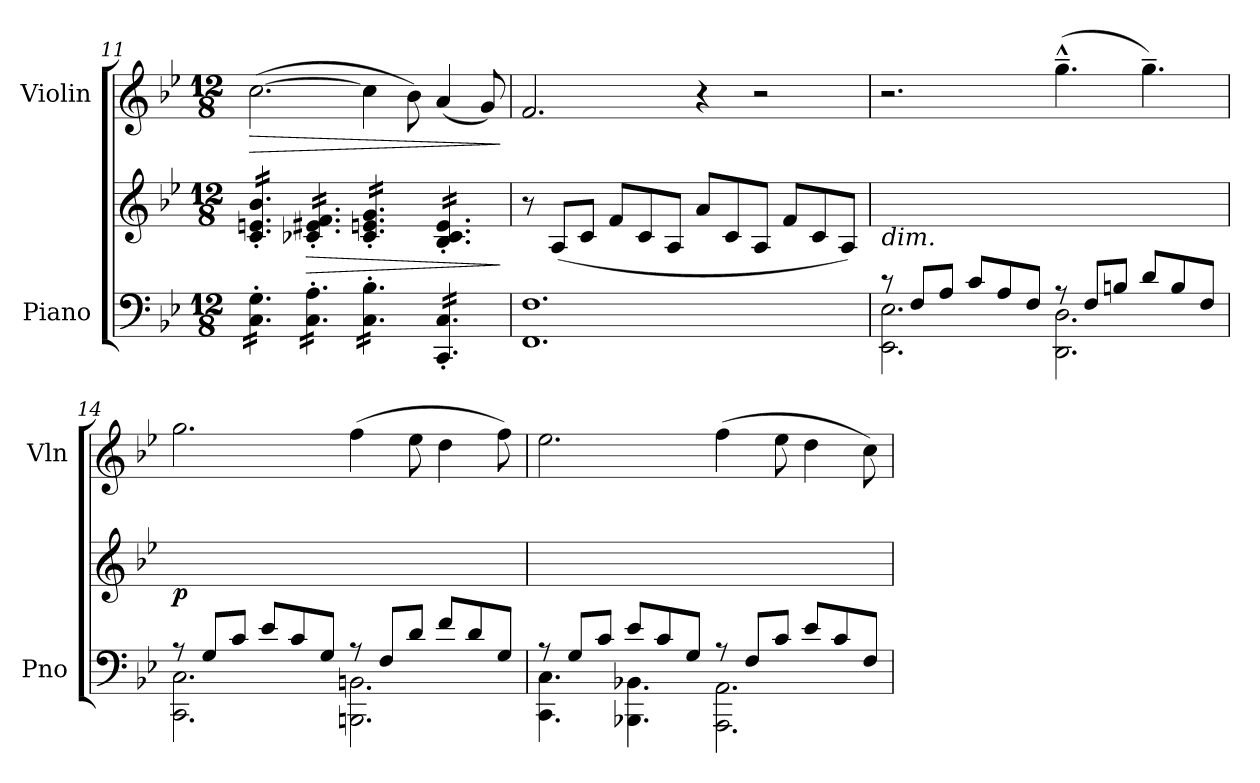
**kern	**kern	**dynam	**kern	**dynam
*part2	*part2	*part2	*part1	*part1
*staff3	*staff2	*staff2/3	*staff1	*staff1
*I"Piano	*	*	*I"Violin	*
*I'Pno	*	*	*I'Vln	*
*clefF4	*clefG2	*	*clefG2	*
*k[b-e-]	*k[b-e-]	*	*k[b-e-]	*
*M12/8	*M12/8	*	*M12/8	*
=11	=11	=11	=11	=11
!	!	!	!	!LO:HP:b
*tremolo	*	*	*	*
*	*tremolo	*	*	*
16C\' 16G\'LL	16c/' 16en/' 16b-/'LL	.	(>[2.cc\	>
16C\' 16G\'	16c/' 16en/' 16b-/'	.	.	.
16C\' 16G\'	16c/' 16en/' 16b-/'	.	.	.
16C\' 16G\'	16c/' 16en/' 16b-/'	.	.	.
16C\' 16G\'	16c/' 16en/' 16b-/'	.	.	.
16C\' 16G\'JJ	16c/' 16en/' 16b-/'JJ	.	.	.
!	!	!LO:HP:b	!	!
16C\' 16A\'LL	16c-X/' 16e#X/' 16f/'LL	>	.	.
16C\' 16A\'	16c-X/' 16e#X/' 16f/'	.	.	.
16C\' 16A\'	16c-X/' 16e#X/' 16f/'	.	.	.
16C\' 16A\'	16c-X/' 16e#X/' 16f/'	.	.	.
16C\' 16A\'	16c-X/' 16e#X/' 16f/'	.	.	.
16C\' 16A\'JJ	16c-X/' 16e#X/' 16f/'JJ	.	.	.
16C\' 16B-\'LL	16c-/' 16en/' 16g/'LL	.	4cc\]	.
16C\' 16B-\'	16c-/' 16en/' 16g/'	.	.	.
16C\' 16B-\'	16c-/' 16en/' 16g/'	.	.	.
16C\' 16B-\'	16c-/' 16en/' 16g/'	.	.	.
16C\' 16B-\'	16c-/' 16en/' 16g/'	.	8b-\)	.
16C\' 16B-\'JJ	16c-/' 16en/' 16g/'JJ	.	.	.
16CC/' 16C/'LL	16B-/' 16c-/' 16e/'LL	.	(<4a/	.
16CC/' 16C/'	16B-/' 16c-/' 16e/'	.	.	.
16CC/' 16C/'	16B-/' 16c-/' 16e/'	.	.	.
16CC/' 16C/'	16B-/' 16c-/' 16e/'	.	.	.
16CC/' 16C/'	16B-/' 16c-/' 16e/'	.	8g/)	.
16CC/' 16C/'JJ	16B-/' 16c-/' 16e/'JJ	.	.	.
*	*Xtremolo	*	*	*
*Xtremolo	*	*	*	*
.	.	]	.	]
!!LO:LB:g=z
=12	=12	=12	=12	=12
1.FF 1.F	8r	.	2.f/	.
.	(<8A/L	.	.	.
.	8c/J	.	.	.
.	8f/L	.	.	.
.	8c/	.	.	.
.	8A/J	.	.	.
.	8a/L	.	4r	.
.	8c/	.	.	.
.	8A/J	.	2r	.
.	8f/L	.	.	.
.	8c/	.	.	.
.	8A/J)	.	.	.
=13	=13	=13	=13	=13
*^	*	*	*	*
!	!	!LO:TX:b:i:t=dim.	!	!	!
8r	2.EE-\ 2.E-\	1.ryy	.	2.r	.
8F/L	.	.	.	.	.
8A/J	.	.	.	.	.
8c/L	.	.	.	.	.
8A/	.	.	.	.	.
8F/J	.	.	.	.	.
8r	2.DD\ 2.D\	.	.	(>4.gg~^^\	.
8F/L	.	.	.	.	.
8Bn/J	.	.	.	.	.
8d/L	.	.	.	4.gg~\)	.
8B/	.	.	.	.	.
8F/J	.	.	.	.	.
!!LO:LB:g=z
=14	=14	=14	=14	=14	=14
!	!	!	!LO:DY:b	!	!
8r	2.CC\ 2.C\	1.ryy	p	2.gg\	.
8G/L	.	.	.	.	.
8c/J	.	.	.	.	.
8e-/L	.	.	.	.	.
8c/	.	.	.	.	.
8G/J	.	.	.	.	.
8r	2.BBBn\ 2.BBn\	.	.	(>4ff\	.
8F/L	.	.	.	.	.
8d/J	.	.	.	8ee-\	.
8f/L	.	.	.	4dd\	.
8d/	.	.	.	.	.
8G/J	.	.	.	8ff\)	.
=15	=15	=15	=15	=15	=15
8r	4.CC\ 4.C\	1.ryy	.	2.ee-\	.
8G/L	.	.	.	.	.
8c/J	.	.	.	.	.
8e-/L	4.BBB-X\ 4.BB-X\	.	.	.	.
8c/	.	.	.	.	.
8G/J	.	.	.	.	.
8r	2.AAA\ 2.AA\	.	.	(>4ff\	.
8F/L	.	.	.	.	.
8c/J	.	.	.	8ee-\	.
8e-/L	.	.	.	4dd\	.
8c/	.	.	.	.	.
8F/J	.	.	.	8cc\)	.
*v	*v	*	*	*	*
=	=	=	=	=
*-	*-	*-	*-	*-
